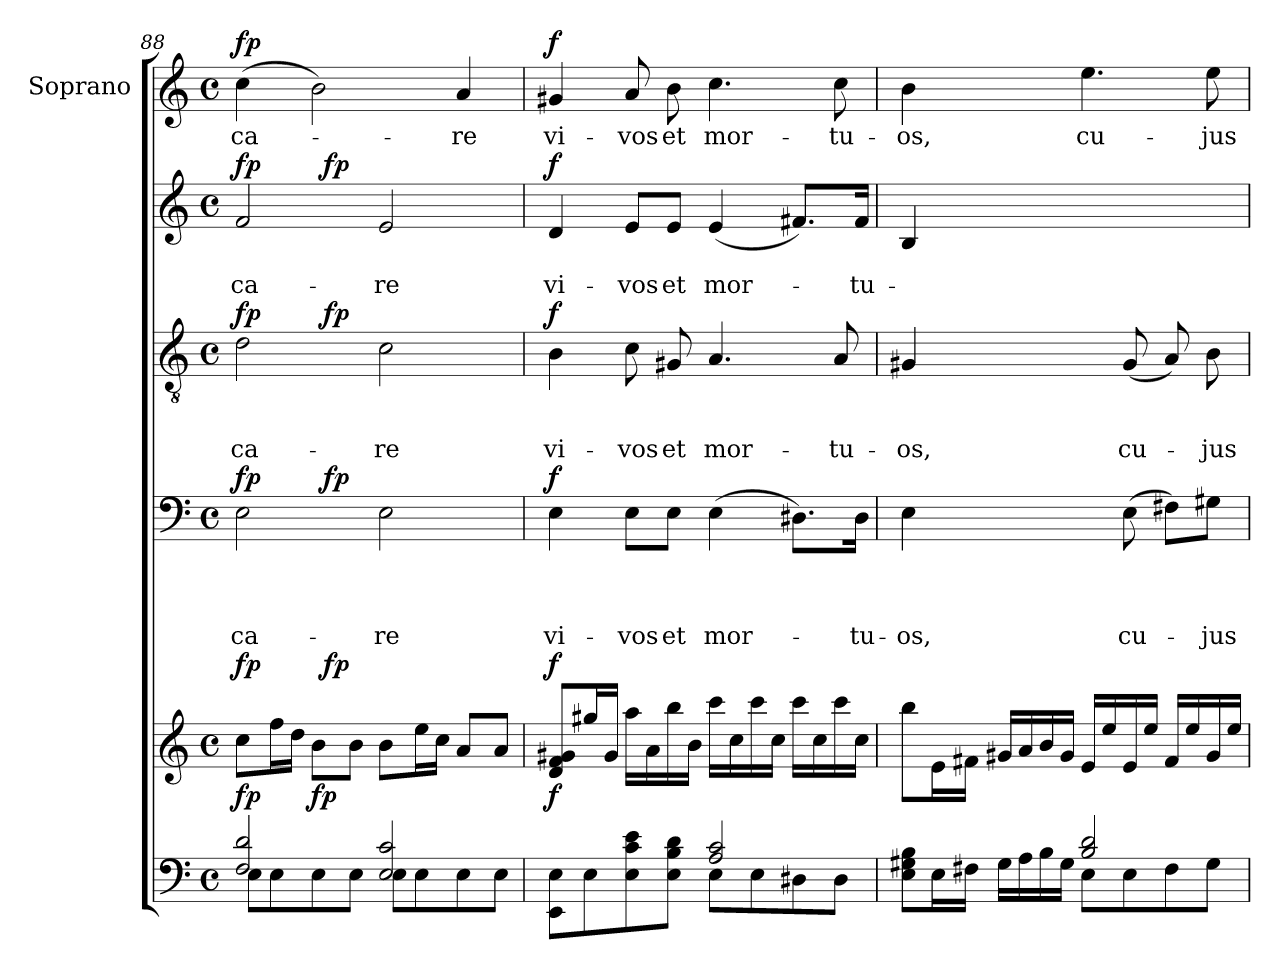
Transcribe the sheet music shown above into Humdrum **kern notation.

**kern	**dynam	**kern	**dynam	**kern	**text	**text	**text	**text	**dynam	**kern	**text	**text	**text	**dynam	**kern	**text	**text	**dynam	**kern	**text	**dynam
*part6	*part6	*part5	*part5	*part4	*part4	*part4	*part4	*part4	*part4	*part3	*part3	*part3	*part3	*part3	*part2	*part2	*part2	*part2	*part1	*part1	*part1
*staff6	*staff6	*staff5	*staff5	*staff4	*staff4	*staff4	*staff4	*staff4	*staff4	*staff3	*staff3	*staff3	*staff3	*staff3	*staff2	*staff2	*staff2	*staff2	*staff1	*staff1	*staff1
*	*	*	*	*	*	*	*	*	*	*	*	*	*	*	*	*	*	*	*I"Soprano	*	*
!!LO:PB:g=z
*clefF4	*	*clefG2	*	*clefF4	*	*	*	*	*	*clefGv2	*	*	*	*	*clefG2	*	*	*	*clefG2	*	*
*k[]	*	*k[]	*	*k[]	*	*	*	*	*	*k[]	*	*	*	*	*k[]	*	*	*	*k[]	*	*
*C:	*	*C:	*	*C:	*	*	*	*	*	*C:	*	*	*	*	*C:	*	*	*	*C:	*	*
*M4/4	*	*M4/4	*	*M4/4	*	*	*	*	*	*M4/4	*	*	*	*	*M4/4	*	*	*	*M4/4	*	*
*met(c)	*	*met(c)	*	*met(c)	*	*	*	*	*	*met(c)	*	*	*	*	*met(c)	*	*	*	*met(c)	*	*
=88	=88	=88	=88	=88	=88	=88	=88	=88	=88	=88	=88	=88	=88	=88	=88	=88	=88	=88	=88	=88	=88
*^	*	*	*	*	*	*	*	*	*	*	*	*	*	*	*	*	*	*	*	*	*
!	!	!LO:DY:a	!	!LO:DY:a	!	!	!	!	!LO:LY:b	!LO:DY:a	!	!	!	!LO:LY:b	!LO:DY:a	!	!	!LO:LY:b	!LO:DY:a	!	!LO:LY:b	!LO:DY:a
*	*	*	*^	*	*^	*	*	*	*	*	*^	*	*	*	*	*^	*	*	*	*	*	*
2F/ 2d/	8E\L	fp	8cc\L	4ryy	fp	2E\	4ryy	.	.	.	-ca-	fp	2d\	4ryy	.	.	-ca-	fp	2f/	4ryy	.	-ca-	fp	(>4cc\	-ca-	fp
.	8E\	.	16ff\L	.	.	.	.	.	.	.	.	.	.	.	.	.	.	.	.	.	.	.	.	.	.	.
.	.	.	16dd\JJ	.	.	.	.	.	.	.	.	.	.	.	.	.	.	.	.	.	.	.	.	.	.	.
!	!	!LO:DY:a	!	!	!	!	!	!	!	!	!	!	!	!	!	!	!	!	!	!	!	!	!	!	!	!
.	8E\	fp	8b\L	32ryy	.	.	32ryy	.	.	.	.	.	.	32ryy	.	.	.	.	.	32ryy	.	.	.	2b\)	.	.
!	!	!	!	!	!LO:DY:a	!	!	!	!	!	!	!LO:DY:a	!	!	!	!	!	!LO:DY:a	!	!	!	!	!LO:DY:a	!	!	!
.	.	.	.	2ryy	fp	.	2ryy	.	.	.	.	fp	.	2ryy	.	.	.	fp	.	2ryy	.	.	fp	.	.	.
.	8E\J	.	8b\J	.	.	.	.	.	.	.	.	.	.	.	.	.	.	.	.	.	.	.	.	.	.	.
!	!	!	!	!	!	!	!	!	!	!	!LO:LY:b	!	!	!	!	!	!LO:LY:b	!	!	!	!	!LO:LY:b	!	!	!	!
2E/ 2c/	8E\L	.	8b\L	.	.	2E\	.	.	.	.	-re	.	2c\	.	.	.	-re	.	2e/	.	.	-re	.	.	.	.
.	8E\	.	16ee\L	.	.	.	.	.	.	.	.	.	.	.	.	.	.	.	.	.	.	.	.	.	.	.
.	.	.	16cc\JJ	.	.	.	.	.	.	.	.	.	.	.	.	.	.	.	.	.	.	.	.	.	.	.
!	!	!	!	!	!	!	!	!	!	!	!	!	!	!	!	!	!	!	!	!	!	!	!	!	!LO:LY:b	!
.	8E\	.	8a/L	.	.	.	.	.	.	.	.	.	.	.	.	.	.	.	.	.	.	.	.	4a/	-re	.
.	.	.	.	8..ryy	.	.	8..ryy	.	.	.	.	.	.	8..ryy	.	.	.	.	.	8..ryy	.	.	.	.	.	.
.	8E\J	.	8a/J	.	.	.	.	.	.	.	.	.	.	.	.	.	.	.	.	.	.	.	.	.	.	.
=89	=89	=89	=89	=89	=89	=89	=89	=89	=89	=89	=89	=89	=89	=89	=89	=89	=89	=89	=89	=89	=89	=89	=89	=89	=89	=89
!	!	!LO:DY:a	!	!	!LO:DY:a	!	!	!	!	!	!LO:LY:b	!LO:DY:a	!	!	!	!	!LO:LY:b	!LO:DY:a	!	!	!	!LO:LY:b	!LO:DY:a	!	!LO:LY:b	!LO:DY:a
*	*	*	*v	*v	*	*	*	*	*	*	*	*	*v	*v	*	*	*	*	*v	*v	*	*	*	*	*	*
*	*	*	*	*	*v	*v	*	*	*	*	*	*	*	*	*	*	*	*	*	*	*	*	*
8EE\ 8E\L	2ryy	f	8d/ 8f/ 8g#X/L	f	4E\	.	.	.	vi-	f	4B\	.	.	vi-	f	4d/	.	vi-	f	4g#X/	vi-	f
8E\	.	.	16gg#X/L	.	.	.	.	.	.	.	.	.	.	.	.	.	.	.	.	.	.	.
.	.	.	16g#/JJ	.	.	.	.	.	.	.	.	.	.	.	.	.	.	.	.	.	.	.
!	!	!	!	!	!	!	!	!	!LO:LY:b	!	!	!	!	!LO:LY:b	!	!	!	!LO:LY:b	!	!	!LO:LY:b	!
8E\ 8c\ 8e\	.	.	16aa\LL	.	8E\L	.	.	.	-vos	.	8c\	.	.	-vos	.	8e/L	.	-vos	.	8a/	-vos	.
.	.	.	16a\	.	.	.	.	.	.	.	.	.	.	.	.	.	.	.	.	.	.	.
!	!	!	!	!	!	!	!	!	!LO:LY:b	!	!	!	!	!LO:LY:b	!	!	!	!LO:LY:b	!	!	!LO:LY:b	!
8E\ 8B\ 8d\J	.	.	16bb\	.	8E\J	.	.	.	et	.	8G#X/	.	.	et	.	8e/J	.	et	.	8b\	et	.
.	.	.	16b\JJ	.	.	.	.	.	.	.	.	.	.	.	.	.	.	.	.	.	.	.
!	!	!	!	!	!	!	!	!	!LO:LY:b	!	!	!	!	!LO:LY:b	!	!	!	!LO:LY:b	!	!	!LO:LY:b	!
2A/ 2c/	8E\L	.	16ccc\LL	.	(>4E\	.	.	.	mor-	.	4.A/	.	.	mor-	.	(<4e/	.	mor-	.	4.cc\	mor-	.
.	.	.	16cc\	.	.	.	.	.	.	.	.	.	.	.	.	.	.	.	.	.	.	.
.	8E\	.	16ccc\	.	.	.	.	.	.	.	.	.	.	.	.	.	.	.	.	.	.	.
.	.	.	16cc\JJ	.	.	.	.	.	.	.	.	.	.	.	.	.	.	.	.	.	.	.
.	8D#X\	.	16ccc\LL	.	8.D#X\L)	.	.	.	.	.	.	.	.	.	.	8.f#X/L)	.	.	.	.	.	.
.	.	.	16cc\	.	.	.	.	.	.	.	.	.	.	.	.	.	.	.	.	.	.	.
!	!	!	!	!	!	!	!	!	!	!	!	!	!	!LO:LY:b	!	!	!	!	!	!	!LO:LY:b	!
.	8D#\J	.	16ccc\	.	.	.	.	.	.	.	8A/	.	.	-tu-	.	.	.	.	.	8cc\	-tu-	.
!	!	!	!	!	!	!	!	!	!LO:LY:b	!	!	!	!	!	!	!	!	!LO:LY:b	!	!	!	!
.	.	.	16cc\JJ	.	16D#\Jk	.	.	.	-tu-	.	.	.	.	.	.	16f#/Jk	.	-tu-	.	.	.	.
=90	=90	=90	=90	=90	=90	=90	=90	=90	=90	=90	=90	=90	=90	=90	=90	=90	=90	=90	=90	=90	=90	=90
!	!	!	!	!	!	!	!	!	!LO:LY:b	!	!	!	!	!LO:LY:b	!	!	!	!	!	!	!LO:LY:b	!
8E\ 8G#X\ 8B\L	2ryy	.	8bb\L	.	4E\	.	.	.	-os,	.	4G#X/	.	.	-os,	.	4B/	.	.	.	4b\	-os,	.
16E\L	.	.	16e\L	.	.	.	.	.	.	.	.	.	.	.	.	.	.	.	.	.	.	.
16F#X\JJ	.	.	16f#X\JJ	.	.	.	.	.	.	.	.	.	.	.	.	.	.	.	.	.	.	.
16G#\LL	.	.	16g#X/LL	.	4.ryy	.	.	.	.	.	4.ryy	.	.	.	.	2.ryy	.	.	.	4ryy	.	.
16A\	.	.	16a/	.	.	.	.	.	.	.	.	.	.	.	.	.	.	.	.	.	.	.
16B\	.	.	16b/	.	.	.	.	.	.	.	.	.	.	.	.	.	.	.	.	.	.	.
16G#\JJ	.	.	16g#/JJ	.	.	.	.	.	.	.	.	.	.	.	.	.	.	.	.	.	.	.
!	!	!	!	!	!	!	!	!	!	!	!	!	!	!	!	!	!	!	!	!	!LO:LY:b	!
2B/ 2d/	8E\L	.	16e/LL	.	.	.	.	.	.	.	.	.	.	.	.	.	.	.	.	4.ee\	cu-	.
.	.	.	16ee/	.	.	.	.	.	.	.	.	.	.	.	.	.	.	.	.	.	.	.
!	!	!	!	!	!	!	!	!	!LO:LY:b	!	!	!	!	!LO:LY:b	!	!	!	!	!	!	!	!
.	8E\	.	16e/	.	(>8E\	.	.	.	cu-	.	(<8G#/	.	.	cu-	.	.	.	.	.	.	.	.
.	.	.	16ee/JJ	.	.	.	.	.	.	.	.	.	.	.	.	.	.	.	.	.	.	.
.	8F#\	.	16f#/LL	.	8F#X\L)	.	.	.	.	.	8A/)	.	.	.	.	.	.	.	.	.	.	.
.	.	.	16ee/	.	.	.	.	.	.	.	.	.	.	.	.	.	.	.	.	.	.	.
!	!	!	!	!	!	!	!	!	!LO:LY:b	!	!	!	!	!LO:LY:b	!	!	!	!	!	!	!LO:LY:b	!
.	8G#\J	.	16g#/	.	8G#X\J	.	.	.	-jus	.	8B\	.	.	-jus	.	.	.	.	.	8ee\	-jus	.
.	.	.	16ee/JJ	.	.	.	.	.	.	.	.	.	.	.	.	.	.	.	.	.	.	.
*v	*v	*	*	*	*	*	*	*	*	*	*	*	*	*	*	*	*	*	*	*	*	*
=	=	=	=	=	=	=	=	=	=	=	=	=	=	=	=	=	=	=	=	=	=
*-	*-	*-	*-	*-	*-	*-	*-	*-	*-	*-	*-	*-	*-	*-	*-	*-	*-	*-	*-	*-	*-
